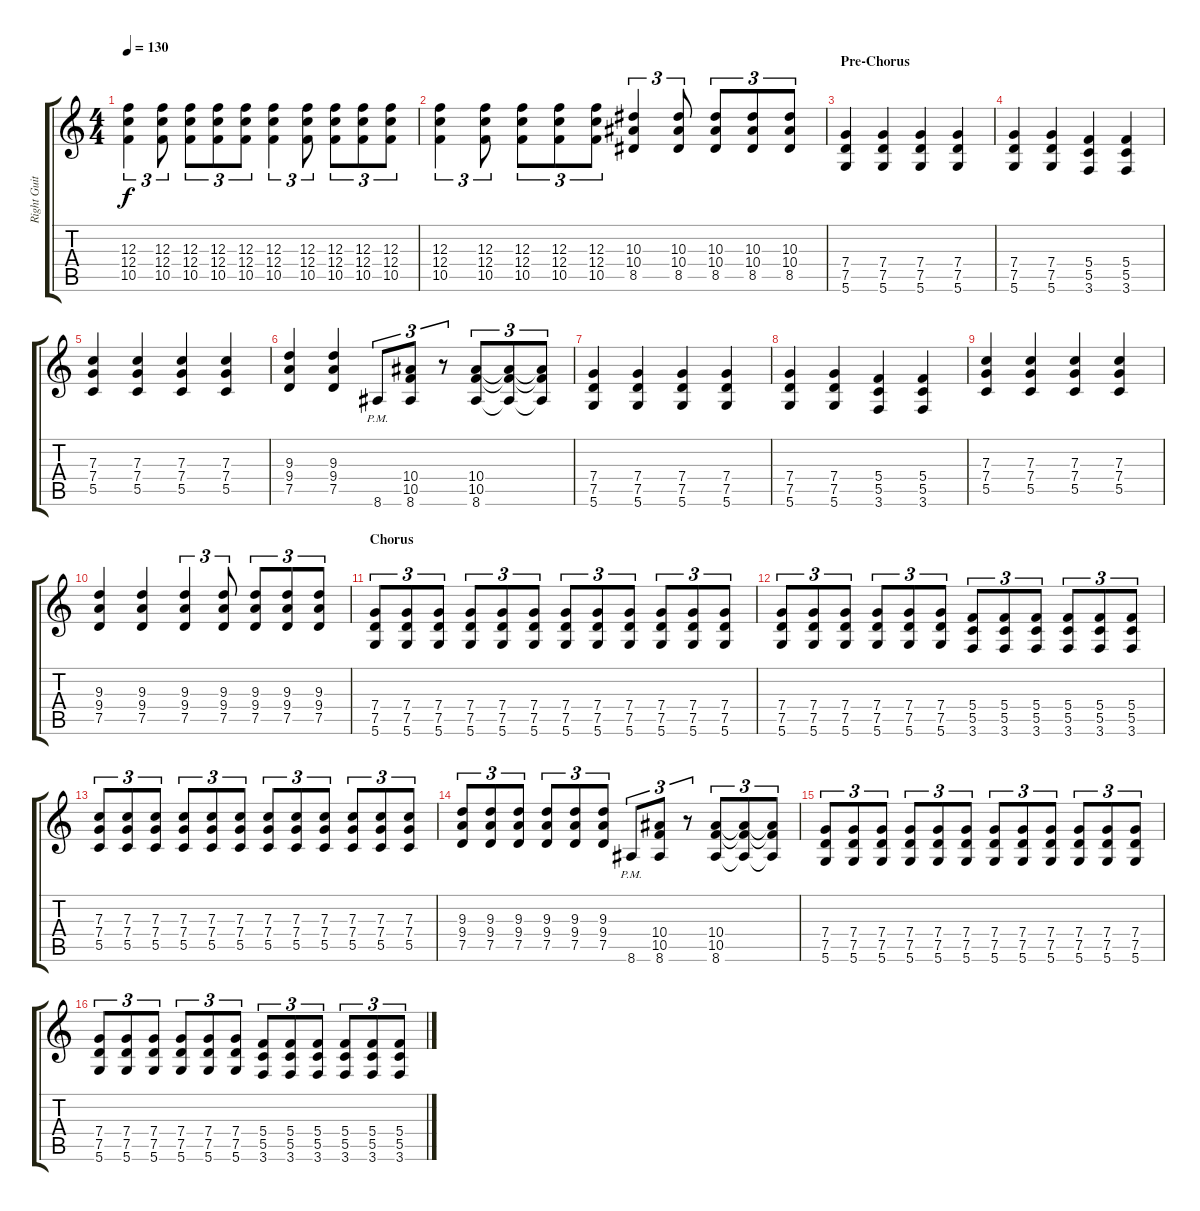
\track ("Right Guitar" "Right Guit") {instrument distortionguitar}
\staff {score tabs}
\tuning (D4 A3 F3 C3 G2 D2) {hide}
\ts (4 4)
\tempo 130
\clef g2
\ks c
(12.3 12.4 10.5).4{tu (3 2) dy f} (12.3 12.4 10.5).8{tu (3 2)} (12.3 12.4 10.5).8{tu (3 2)} (12.3 12.4 10.5).8{tu (3 2)} (12.3 12.4 10.5).8{tu (3 2)} (12.3 12.4 10.5).4{tu (3 2)} (12.3 12.4 10.5).8{tu (3 2)} (12.3 12.4 10.5).8{tu (3 2)} (12.3 12.4 10.5).8{tu (3 2)} (12.3 12.4 10.5).8{tu (3 2)} |
(12.3 12.4 10.5).4{tu (3 2)} (12.3 12.4 10.5).8{tu (3 2)} (12.3 12.4 10.5).8{tu (3 2)} (12.3 12.4 10.5).8{tu (3 2)} (12.3 12.4 10.5).8{tu (3 2)} (10.3 10.4 8.5).4{tu (3 2)} (10.3 10.4 8.5).8{tu (3 2)} (10.3 10.4 8.5).8{tu (3 2)} (10.3 10.4 8.5).8{tu (3 2)} (10.3 10.4 8.5).8{tu (3 2)} |
\section ("" "Pre-Chorus")
(7.4 7.5 5.6).4 (7.4 7.5 5.6).4 (7.4 7.5 5.6).4 (7.4 7.5 5.6).4 |
(7.4 7.5 5.6).4 (7.4 7.5 5.6).4 (5.4 5.5 3.6).4 (5.4 5.5 3.6).4 |
(7.3 7.4 5.5).4 (7.3 7.4 5.5).4 (7.3 7.4 5.5).4 (7.3 7.4 5.5).4 |
(9.3 9.4 7.5).4 (9.3 9.4 7.5).4 8.6{pm}.8{tu (3 2)} (10.4 10.5 8.6).8{tu (3 2)} r.8{tu (3 2)} (10.4 10.5 8.6).8{tu (3 2)} (10.4{t} 10.5{t} 8.6{t}).8{tu (3 2)} (10.4{t} 10.5{t} 8.6{t}).8{tu (3 2)} |
(7.4 7.5 5.6).4 (7.4 7.5 5.6).4 (7.4 7.5 5.6).4 (7.4 7.5 5.6).4 |
(7.4 7.5 5.6).4 (7.4 7.5 5.6).4 (5.4 5.5 3.6).4 (5.4 5.5 3.6).4 |
(7.3 7.4 5.5).4 (7.3 7.4 5.5).4 (7.3 7.4 5.5).4 (7.3 7.4 5.5).4 |
(9.3 9.4 7.5).4 (9.3 9.4 7.5).4 (9.3 9.4 7.5).4{tu (3 2)} (9.3 9.4 7.5).8{tu (3 2)} (9.3 9.4 7.5).8{tu (3 2)} (9.3 9.4 7.5).8{tu (3 2)} (9.3 9.4 7.5).8{tu (3 2)} |
\section ("" "Chorus")
(7.4 7.5 5.6).8{tu (3 2)} (7.4 7.5 5.6).8{tu (3 2)} (7.4 7.5 5.6).8{tu (3 2)} (7.4 7.5 5.6).8{tu (3 2)} (7.4 7.5 5.6).8{tu (3 2)} (7.4 7.5 5.6).8{tu (3 2)} (7.4 7.5 5.6).8{tu (3 2)} (7.4 7.5 5.6).8{tu (3 2)} (7.4 7.5 5.6).8{tu (3 2)} (7.4 7.5 5.6).8{tu (3 2)} (7.4 7.5 5.6).8{tu (3 2)} (7.4 7.5 5.6).8{tu (3 2)} |
(7.4 7.5 5.6).8{tu (3 2)} (7.4 7.5 5.6).8{tu (3 2)} (7.4 7.5 5.6).8{tu (3 2)} (7.4 7.5 5.6).8{tu (3 2)} (7.4 7.5 5.6).8{tu (3 2)} (7.4 7.5 5.6).8{tu (3 2)} (5.4 5.5 3.6).8{tu (3 2)} (5.4 5.5 3.6).8{tu (3 2)} (5.4 5.5 3.6).8{tu (3 2)} (5.4 5.5 3.6).8{tu (3 2)} (5.4 5.5 3.6).8{tu (3 2)} (5.4 5.5 3.6).8{tu (3 2)} |
(7.3 7.4 5.5).8{tu (3 2)} (7.3 7.4 5.5).8{tu (3 2)} (7.3 7.4 5.5).8{tu (3 2)} (7.3 7.4 5.5).8{tu (3 2)} (7.3 7.4 5.5).8{tu (3 2)} (7.3 7.4 5.5).8{tu (3 2)} (7.3 7.4 5.5).8{tu (3 2)} (7.3 7.4 5.5).8{tu (3 2)} (7.3 7.4 5.5).8{tu (3 2)} (7.3 7.4 5.5).8{tu (3 2)} (7.3 7.4 5.5).8{tu (3 2)} (7.3 7.4 5.5).8{tu (3 2)} |
(9.3 9.4 7.5).8{tu (3 2)} (9.3 9.4 7.5).8{tu (3 2)} (9.3 9.4 7.5).8{tu (3 2)} (9.3 9.4 7.5).8{tu (3 2)} (9.3 9.4 7.5).8{tu (3 2)} (9.3 9.4 7.5).8{tu (3 2)} 8.6{pm}.8{tu (3 2)} (10.4 10.5 8.6).8{tu (3 2)} r.8{tu (3 2)} (10.4 10.5 8.6).8{tu (3 2)} (10.4{t} 10.5{t} 8.6{t}).8{tu (3 2)} (10.4{t} 10.5{t} 8.6{t}).8{tu (3 2)} |
(7.4 7.5 5.6).8{tu (3 2)} (7.4 7.5 5.6).8{tu (3 2)} (7.4 7.5 5.6).8{tu (3 2)} (7.4 7.5 5.6).8{tu (3 2)} (7.4 7.5 5.6).8{tu (3 2)} (7.4 7.5 5.6).8{tu (3 2)} (7.4 7.5 5.6).8{tu (3 2)} (7.4 7.5 5.6).8{tu (3 2)} (7.4 7.5 5.6).8{tu (3 2)} (7.4 7.5 5.6).8{tu (3 2)} (7.4 7.5 5.6).8{tu (3 2)} (7.4 7.5 5.6).8{tu (3 2)} |
(7.4 7.5 5.6).8{tu (3 2)} (7.4 7.5 5.6).8{tu (3 2)} (7.4 7.5 5.6).8{tu (3 2)} (7.4 7.5 5.6).8{tu (3 2)} (7.4 7.5 5.6).8{tu (3 2)} (7.4 7.5 5.6).8{tu (3 2)} (5.4 5.5 3.6).8{tu (3 2)} (5.4 5.5 3.6).8{tu (3 2)} (5.4 5.5 3.6).8{tu (3 2)} (5.4 5.5 3.6).8{tu (3 2)} (5.4 5.5 3.6).8{tu (3 2)} (5.4 5.5 3.6).8{tu (3 2)}
